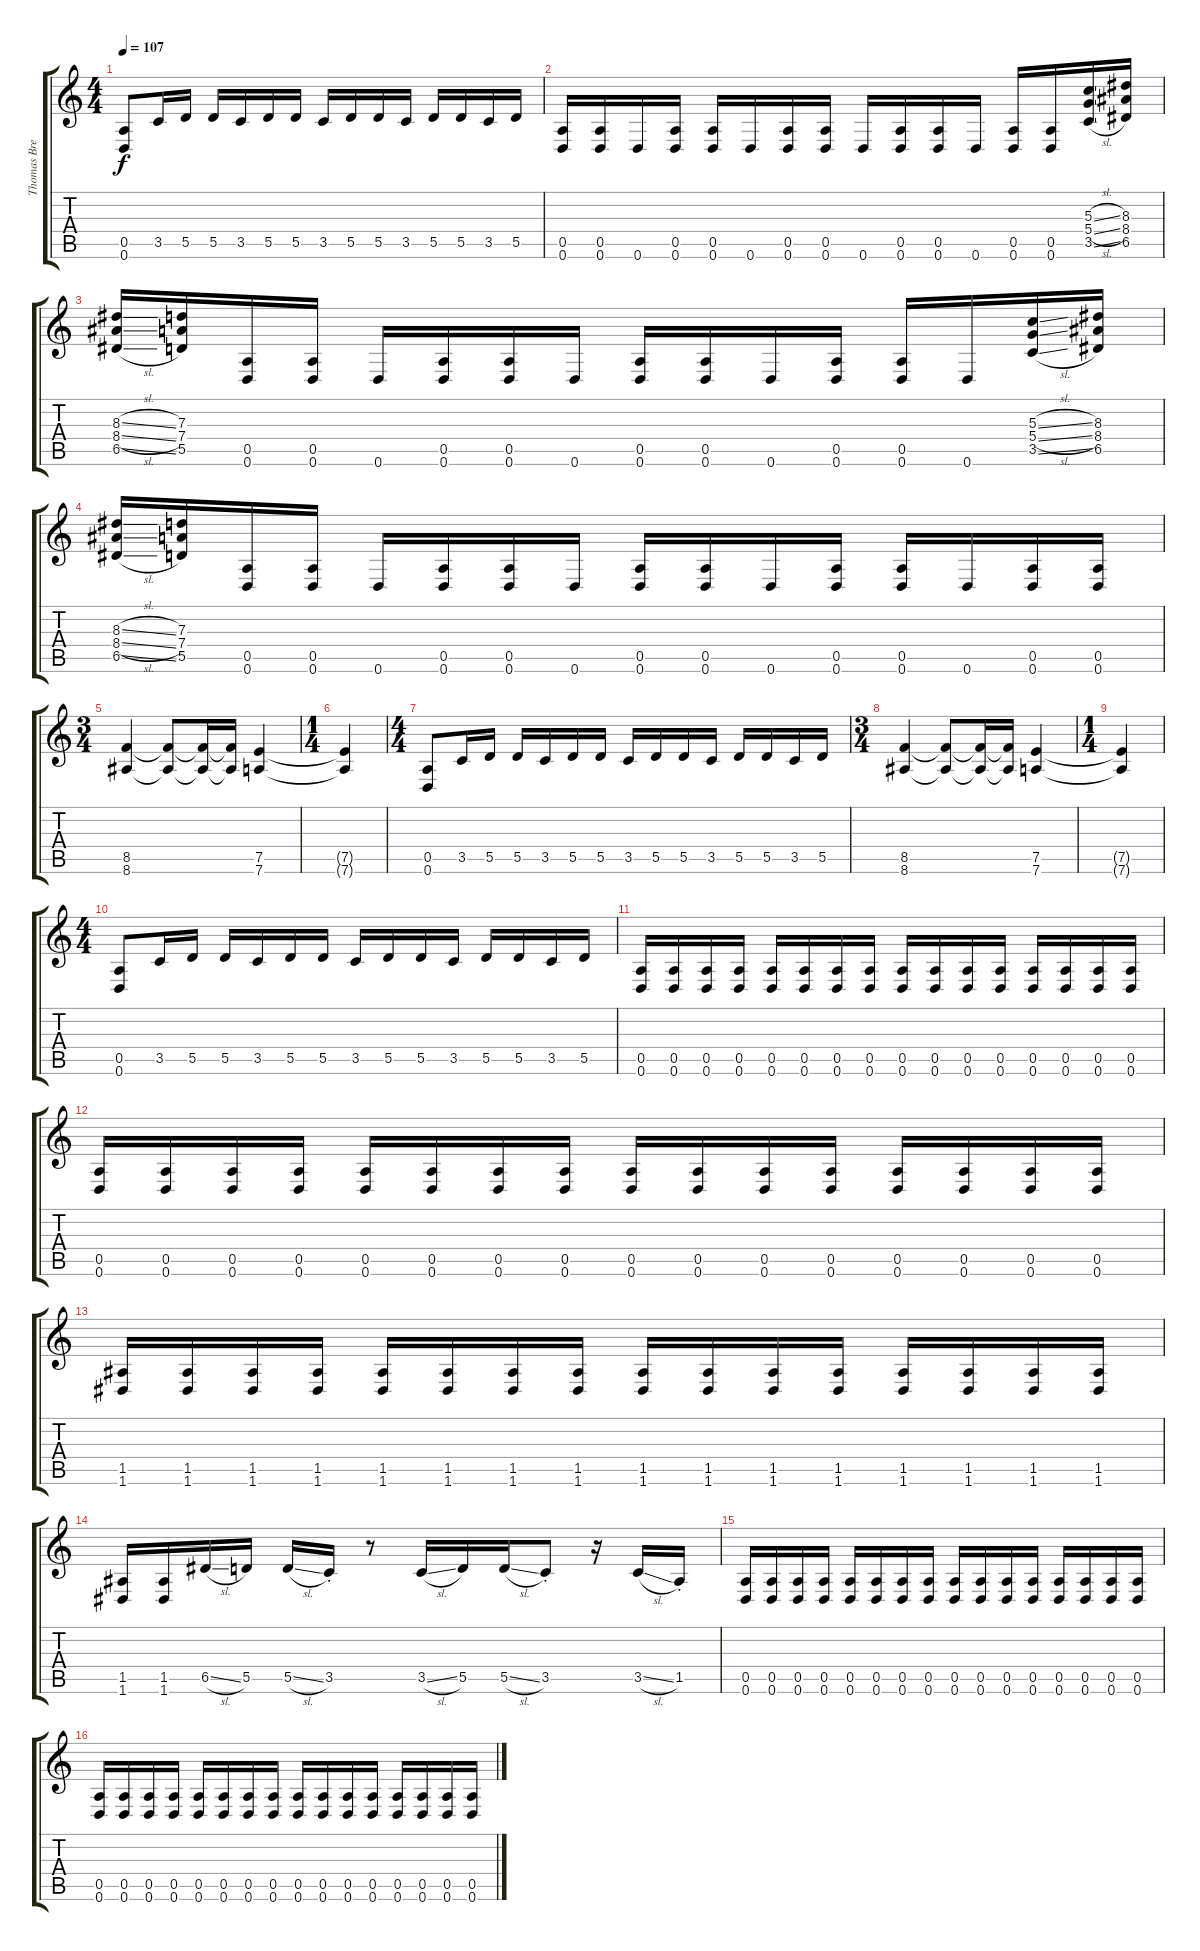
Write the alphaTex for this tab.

\track ("Thomas Bredahl (Lead guitar)" "Thomas Bre") {instrument distortionguitar}
\staff {score tabs}
\tuning (E4 B3 G3 D3 A2 D2) {hide}
\ts (4 4)
\tempo 107
\clef g2
\ks c
(0.5 0.6).8{dy f} 3.5.16 5.5.16 5.5.16 3.5.16 5.5.16 5.5.16 3.5.16 5.5.16 5.5.16 3.5.16 5.5.16 5.5.16 3.5.16 5.5.16 |
(0.5 0.6).16 (0.5 0.6).16 0.6.16 (0.5 0.6).16 (0.5 0.6).16 0.6.16 (0.5 0.6).16 (0.5 0.6).16 0.6.16 (0.5 0.6).16 (0.5 0.6).16 0.6.16 (0.5 0.6).16 (0.5 0.6).16 (5.3{sl} 5.4{sl} 3.5{sl}).16 (8.3 8.4 6.5).16 |
(8.3{sl} 8.4{sl} 6.5{sl}).16 (7.3 7.4 5.5).16 (0.5 0.6).16 (0.5 0.6).16 0.6.16 (0.5 0.6).16 (0.5 0.6).16 0.6.16 (0.5 0.6).16 (0.5 0.6).16 0.6.16 (0.5 0.6).16 (0.5 0.6).16 0.6.16 (5.3{sl} 5.4{sl} 3.5{sl}).16 (8.3 8.4 6.5).16 |
(8.3{sl} 8.4{sl} 6.5{sl}).16 (7.3 7.4 5.5).16 (0.5 0.6).16 (0.5 0.6).16 0.6.16 (0.5 0.6).16 (0.5 0.6).16 0.6.16 (0.5 0.6).16 (0.5 0.6).16 0.6.16 (0.5 0.6).16 (0.5 0.6).16 0.6.16 (0.5 0.6).16 (0.5 0.6).16 |
\ts (3 4)
(8.5 8.6).4 (8.5{t} 8.6{t}).8 (8.5{t} 8.6{t}).16 (8.5{t} 8.6{t}).16 (7.5 7.6).4 |
\ts (1 4)
(7.5{t} 7.6{t}).4 |
\ts (4 4)
(0.5 0.6).8 3.5.16 5.5.16 5.5.16 3.5.16 5.5.16 5.5.16 3.5.16 5.5.16 5.5.16 3.5.16 5.5.16 5.5.16 3.5.16 5.5.16 |
\ts (3 4)
(8.5 8.6).4 (8.5{t} 8.6{t}).8 (8.5{t} 8.6{t}).16 (8.5{t} 8.6{t}).16 (7.5 7.6).4 |
\ts (1 4)
(7.5{t} 7.6{t}).4 |
\ts (4 4)
(0.5 0.6).8 3.5.16 5.5.16 5.5.16 3.5.16 5.5.16 5.5.16 3.5.16 5.5.16 5.5.16 3.5.16 5.5.16 5.5.16 3.5.16 5.5.16 |
(0.5 0.6).16 (0.5 0.6).16 (0.5 0.6).16 (0.5 0.6).16 (0.5 0.6).16 (0.5 0.6).16 (0.5 0.6).16 (0.5 0.6).16 (0.5 0.6).16 (0.5 0.6).16 (0.5 0.6).16 (0.5 0.6).16 (0.5 0.6).16 (0.5 0.6).16 (0.5 0.6).16 (0.5 0.6).16 |
(0.5 0.6).16 (0.5 0.6).16 (0.5 0.6).16 (0.5 0.6).16 (0.5 0.6).16 (0.5 0.6).16 (0.5 0.6).16 (0.5 0.6).16 (0.5 0.6).16 (0.5 0.6).16 (0.5 0.6).16 (0.5 0.6).16 (0.5 0.6).16 (0.5 0.6).16 (0.5 0.6).16 (0.5 0.6).16 |
(1.5 1.6).16 (1.5 1.6).16 (1.5 1.6).16 (1.5 1.6).16 (1.5 1.6).16 (1.5 1.6).16 (1.5 1.6).16 (1.5 1.6).16 (1.5 1.6).16 (1.5 1.6).16 (1.5 1.6).16 (1.5 1.6).16 (1.5 1.6).16 (1.5 1.6).16 (1.5 1.6).16 (1.5 1.6).16 |
(1.5 1.6).16 (1.5 1.6).16 6.5{sl}.16 5.5.16 5.5{sl}.16 3.5{st}.16 r.8 3.5{sl}.16 5.5.16 5.5{sl}.16 3.5{st}.8 r.16 3.5{sl}.16 1.5{st}.16 |
(0.5 0.6).16 (0.5 0.6).16 (0.5 0.6).16 (0.5 0.6).16 (0.5 0.6).16 (0.5 0.6).16 (0.5 0.6).16 (0.5 0.6).16 (0.5 0.6).16 (0.5 0.6).16 (0.5 0.6).16 (0.5 0.6).16 (0.5 0.6).16 (0.5 0.6).16 (0.5 0.6).16 (0.5 0.6).16 |
(0.5 0.6).16 (0.5 0.6).16 (0.5 0.6).16 (0.5 0.6).16 (0.5 0.6).16 (0.5 0.6).16 (0.5 0.6).16 (0.5 0.6).16 (0.5 0.6).16 (0.5 0.6).16 (0.5 0.6).16 (0.5 0.6).16 (0.5 0.6).16 (0.5 0.6).16 (0.5 0.6).16 (0.5 0.6).16
